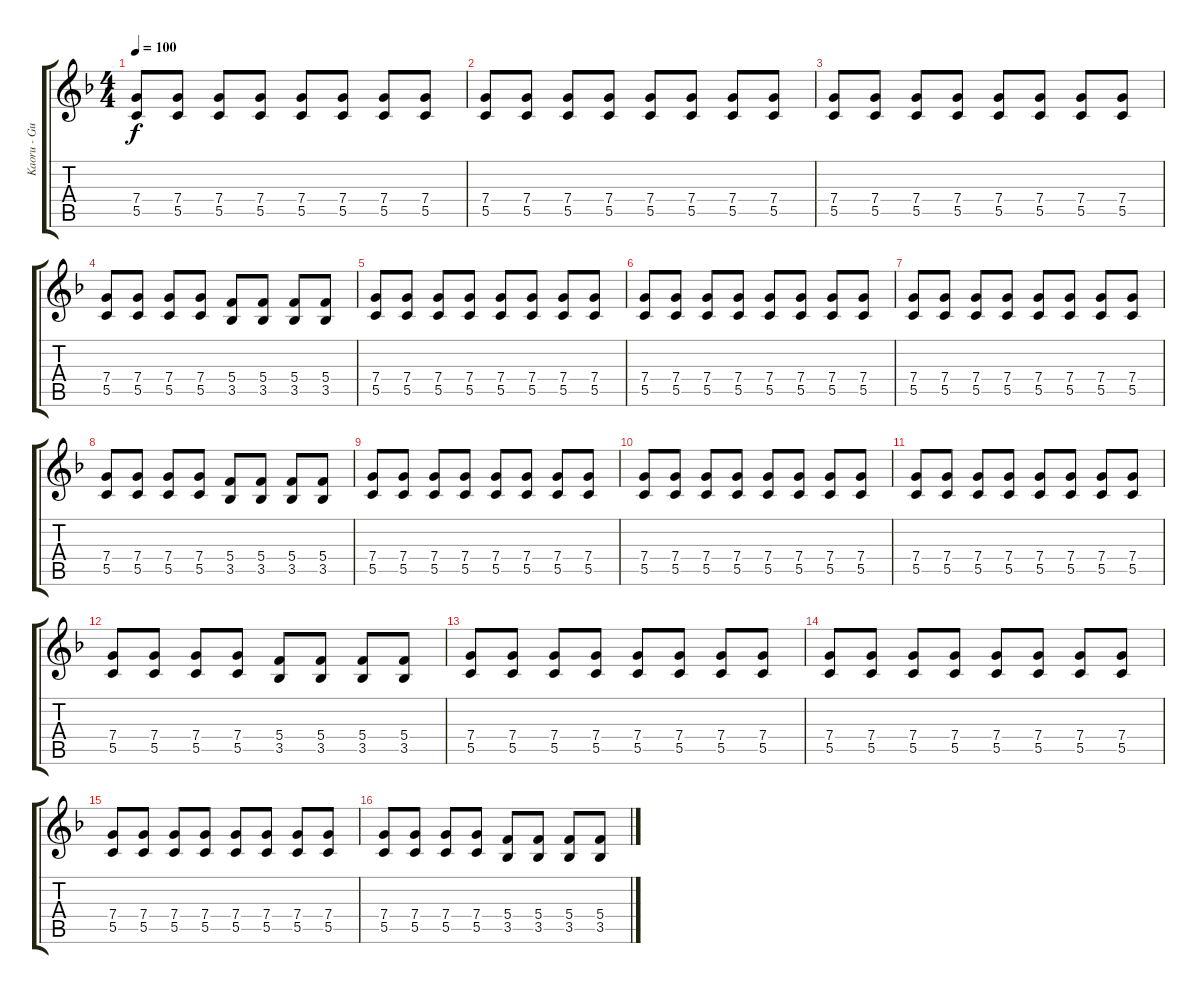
\track ("Kaoru - Guitar 3" "Kaoru - Gu") {instrument overdrivenguitar}
\staff {score tabs}
\tuning (D4 A3 F3 C3 G2 D2) {hide}
\ts (4 4)
\tempo 100
\clef g2
\ks f
(7.4 5.5).8{dy f} (7.4 5.5).8 (7.4 5.5).8 (7.4 5.5).8 (7.4 5.5).8 (7.4 5.5).8 (7.4 5.5).8 (7.4 5.5).8 |
(7.4 5.5).8 (7.4 5.5).8 (7.4 5.5).8 (7.4 5.5).8 (7.4 5.5).8 (7.4 5.5).8 (7.4 5.5).8 (7.4 5.5).8 |
(7.4 5.5).8 (7.4 5.5).8 (7.4 5.5).8 (7.4 5.5).8 (7.4 5.5).8 (7.4 5.5).8 (7.4 5.5).8 (7.4 5.5).8 |
(7.4 5.5).8 (7.4 5.5).8 (7.4 5.5).8 (7.4 5.5).8 (5.4 3.5).8 (5.4 3.5).8 (5.4 3.5).8 (5.4 3.5).8 |
(7.4 5.5).8 (7.4 5.5).8 (7.4 5.5).8 (7.4 5.5).8 (7.4 5.5).8 (7.4 5.5).8 (7.4 5.5).8 (7.4 5.5).8 |
(7.4 5.5).8 (7.4 5.5).8 (7.4 5.5).8 (7.4 5.5).8 (7.4 5.5).8 (7.4 5.5).8 (7.4 5.5).8 (7.4 5.5).8 |
(7.4 5.5).8 (7.4 5.5).8 (7.4 5.5).8 (7.4 5.5).8 (7.4 5.5).8 (7.4 5.5).8 (7.4 5.5).8 (7.4 5.5).8 |
(7.4 5.5).8 (7.4 5.5).8 (7.4 5.5).8 (7.4 5.5).8 (5.4 3.5).8 (5.4 3.5).8 (5.4 3.5).8 (5.4 3.5).8 |
(7.4 5.5).8 (7.4 5.5).8 (7.4 5.5).8 (7.4 5.5).8 (7.4 5.5).8 (7.4 5.5).8 (7.4 5.5).8 (7.4 5.5).8 |
(7.4 5.5).8 (7.4 5.5).8 (7.4 5.5).8 (7.4 5.5).8 (7.4 5.5).8 (7.4 5.5).8 (7.4 5.5).8 (7.4 5.5).8 |
(7.4 5.5).8 (7.4 5.5).8 (7.4 5.5).8 (7.4 5.5).8 (7.4 5.5).8 (7.4 5.5).8 (7.4 5.5).8 (7.4 5.5).8 |
(7.4 5.5).8 (7.4 5.5).8 (7.4 5.5).8 (7.4 5.5).8 (5.4 3.5).8 (5.4 3.5).8 (5.4 3.5).8 (5.4 3.5).8 |
(7.4 5.5).8 (7.4 5.5).8 (7.4 5.5).8 (7.4 5.5).8 (7.4 5.5).8 (7.4 5.5).8 (7.4 5.5).8 (7.4 5.5).8 |
(7.4 5.5).8 (7.4 5.5).8 (7.4 5.5).8 (7.4 5.5).8 (7.4 5.5).8 (7.4 5.5).8 (7.4 5.5).8 (7.4 5.5).8 |
(7.4 5.5).8 (7.4 5.5).8 (7.4 5.5).8 (7.4 5.5).8 (7.4 5.5).8 (7.4 5.5).8 (7.4 5.5).8 (7.4 5.5).8 |
(7.4 5.5).8 (7.4 5.5).8 (7.4 5.5).8 (7.4 5.5).8 (5.4 3.5).8 (5.4 3.5).8 (5.4 3.5).8 (5.4 3.5).8
